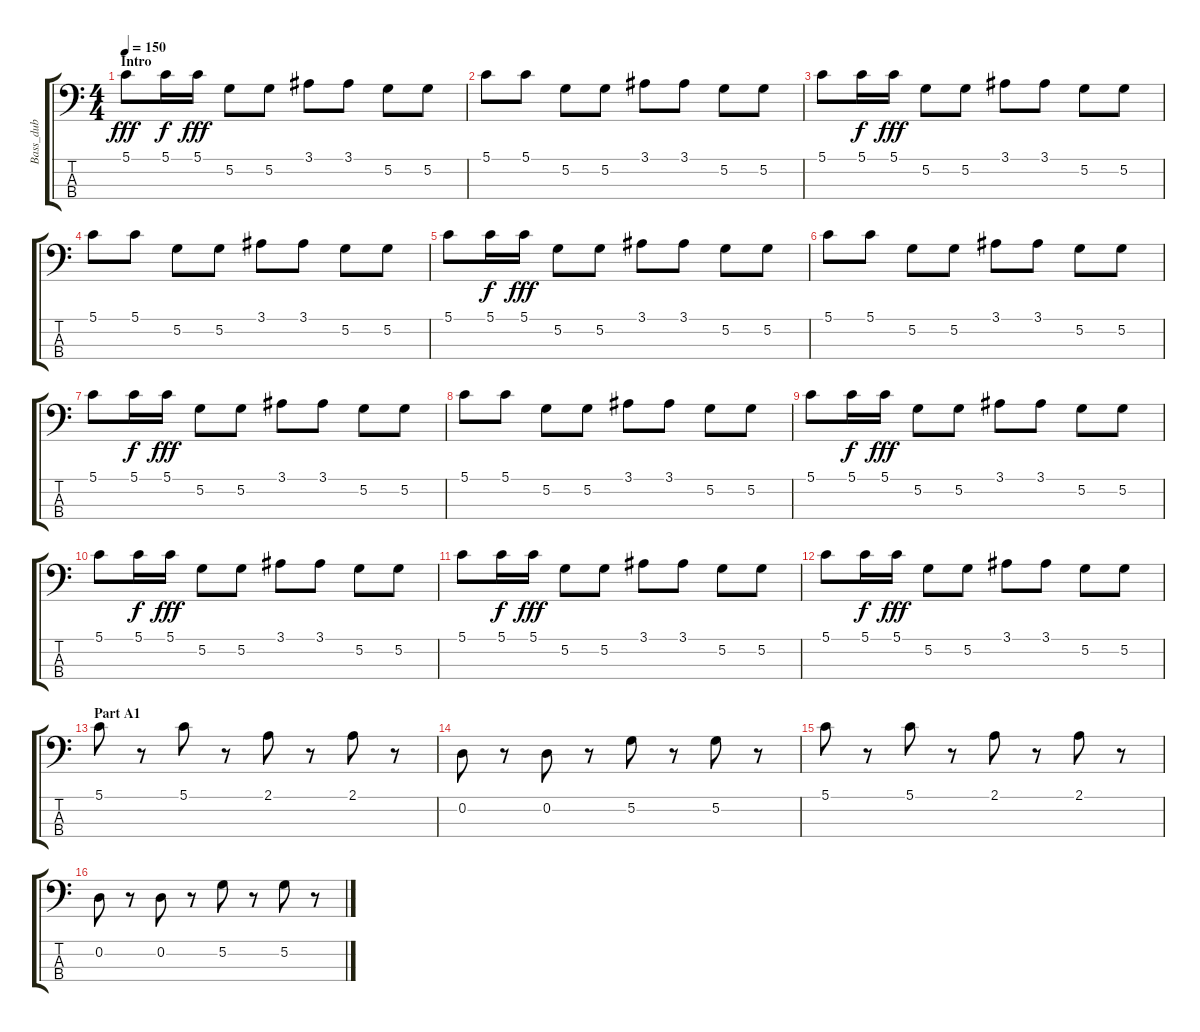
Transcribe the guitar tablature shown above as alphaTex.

\track ("Bass_dub" "Bass_dub") {instrument acousticbass}
\staff {score tabs}
\tuning (G2 D2 A1 E1) {hide}
\ts (4 4)
\section ("" "Intro")
\tempo 150
\clef f4
\ks c
5.1.8{dy fff instrument acousticbass} 5.1.16{dy f} 5.1.16{dy fff} 5.2.8 5.2.8 3.1.8 3.1.8 5.2.8 5.2.8 |
5.1.8 5.1.8 5.2.8 5.2.8 3.1.8 3.1.8 5.2.8 5.2.8 |
5.1.8 5.1.16{dy f} 5.1.16{dy fff} 5.2.8 5.2.8 3.1.8 3.1.8 5.2.8 5.2.8 |
5.1.8 5.1.8 5.2.8 5.2.8 3.1.8 3.1.8 5.2.8 5.2.8 |
5.1.8 5.1.16{dy f} 5.1.16{dy fff} 5.2.8 5.2.8 3.1.8 3.1.8 5.2.8 5.2.8 |
5.1.8 5.1.8 5.2.8 5.2.8 3.1.8 3.1.8 5.2.8 5.2.8 |
5.1.8 5.1.16{dy f} 5.1.16{dy fff} 5.2.8 5.2.8 3.1.8 3.1.8 5.2.8 5.2.8 |
5.1.8 5.1.8 5.2.8 5.2.8 3.1.8 3.1.8 5.2.8 5.2.8 |
5.1.8 5.1.16{dy f} 5.1.16{dy fff} 5.2.8 5.2.8 3.1.8 3.1.8 5.2.8 5.2.8 |
5.1.8 5.1.16{dy f} 5.1.16{dy fff} 5.2.8 5.2.8 3.1.8 3.1.8 5.2.8 5.2.8 |
5.1.8 5.1.16{dy f} 5.1.16{dy fff} 5.2.8 5.2.8 3.1.8 3.1.8 5.2.8 5.2.8 |
5.1.8 5.1.16{dy f} 5.1.16{dy fff} 5.2.8 5.2.8 3.1.8 3.1.8 5.2.8 5.2.8 |
\section ("" "Part A1")
5.1.8 r.8 5.1.8 r.8 2.1.8 r.8 2.1.8 r.8 |
0.2.8 r.8 0.2.8 r.8 5.2.8 r.8 5.2.8 r.8 |
5.1.8 r.8 5.1.8 r.8 2.1.8 r.8 2.1.8 r.8 |
0.2.8 r.8 0.2.8 r.8 5.2.8 r.8 5.2.8 r.8
